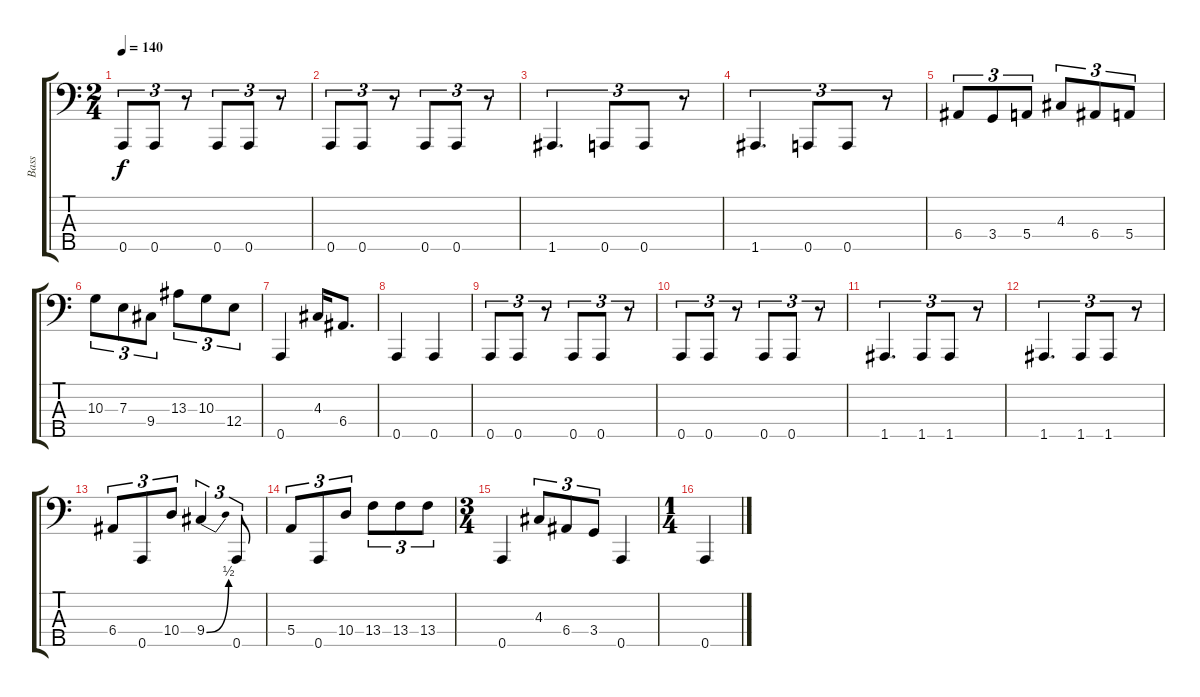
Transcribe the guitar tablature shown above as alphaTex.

\track ("Bass" "Bass") {instrument electricbassfinger}
\staff {score tabs}
\tuning (Gb2 D2 A1 E1 A0) {hide}
\ts (2 4)
\tempo 140
\clef f4
\ks c
0.5.8{tu (3 2) dy f} 0.5.8{tu (3 2)} r.8{tu (3 2)} 0.5.8{tu (3 2)} 0.5.8{tu (3 2)} r.8{tu (3 2)} |
0.5.8{tu (3 2)} 0.5.8{tu (3 2)} r.8{tu (3 2)} 0.5.8{tu (3 2)} 0.5.8{tu (3 2)} r.8{tu (3 2)} |
1.5.4{d tu (3 2)} 0.5.8{tu (3 2)} 0.5.8{tu (3 2)} r.8{tu (3 2)} |
1.5.4{d tu (3 2)} 0.5.8{tu (3 2)} 0.5.8{tu (3 2)} r.8{tu (3 2)} |
6.4.8{tu (3 2)} 3.4.8{tu (3 2)} 5.4.8{tu (3 2)} 4.3.8{tu (3 2)} 6.4.8{tu (3 2)} 5.4.8{tu (3 2)} |
10.3.8{tu (3 2)} 7.3.8{tu (3 2)} 9.4.8{tu (3 2)} 13.3.8{tu (3 2)} 10.3.8{tu (3 2)} 12.4.8{tu (3 2)} |
0.5.4 4.3.16 6.4.8{d} |
0.5.4 0.5.4 |
0.5.8{tu (3 2)} 0.5.8{tu (3 2)} r.8{tu (3 2)} 0.5.8{tu (3 2)} 0.5.8{tu (3 2)} r.8{tu (3 2)} |
0.5.8{tu (3 2)} 0.5.8{tu (3 2)} r.8{tu (3 2)} 0.5.8{tu (3 2)} 0.5.8{tu (3 2)} r.8{tu (3 2)} |
1.5.4{d tu (3 2)} 1.5.8{tu (3 2)} 1.5.8{tu (3 2)} r.8{tu (3 2)} |
1.5.4{d tu (3 2)} 1.5.8{tu (3 2)} 1.5.8{tu (3 2)} r.8{tu (3 2)} |
6.4.8{tu (3 2)} 0.5.8{tu (3 2)} 10.4.8{tu (3 2)} 9.4{be (bend 0 0 60 2)}.4{tu (3 2)} 0.5.8{tu (3 2)} |
5.4.8{tu (3 2)} 0.5.8{tu (3 2)} 10.4.8{tu (3 2)} 13.4.8{tu (3 2)} 13.4.8{tu (3 2)} 13.4.8{tu (3 2)} |
\ts (3 4)
0.5.4 4.3.8{tu (3 2)} 6.4.8{tu (3 2)} 3.4.8{tu (3 2)} 0.5.4 |
\ts (1 4)
0.5.4
